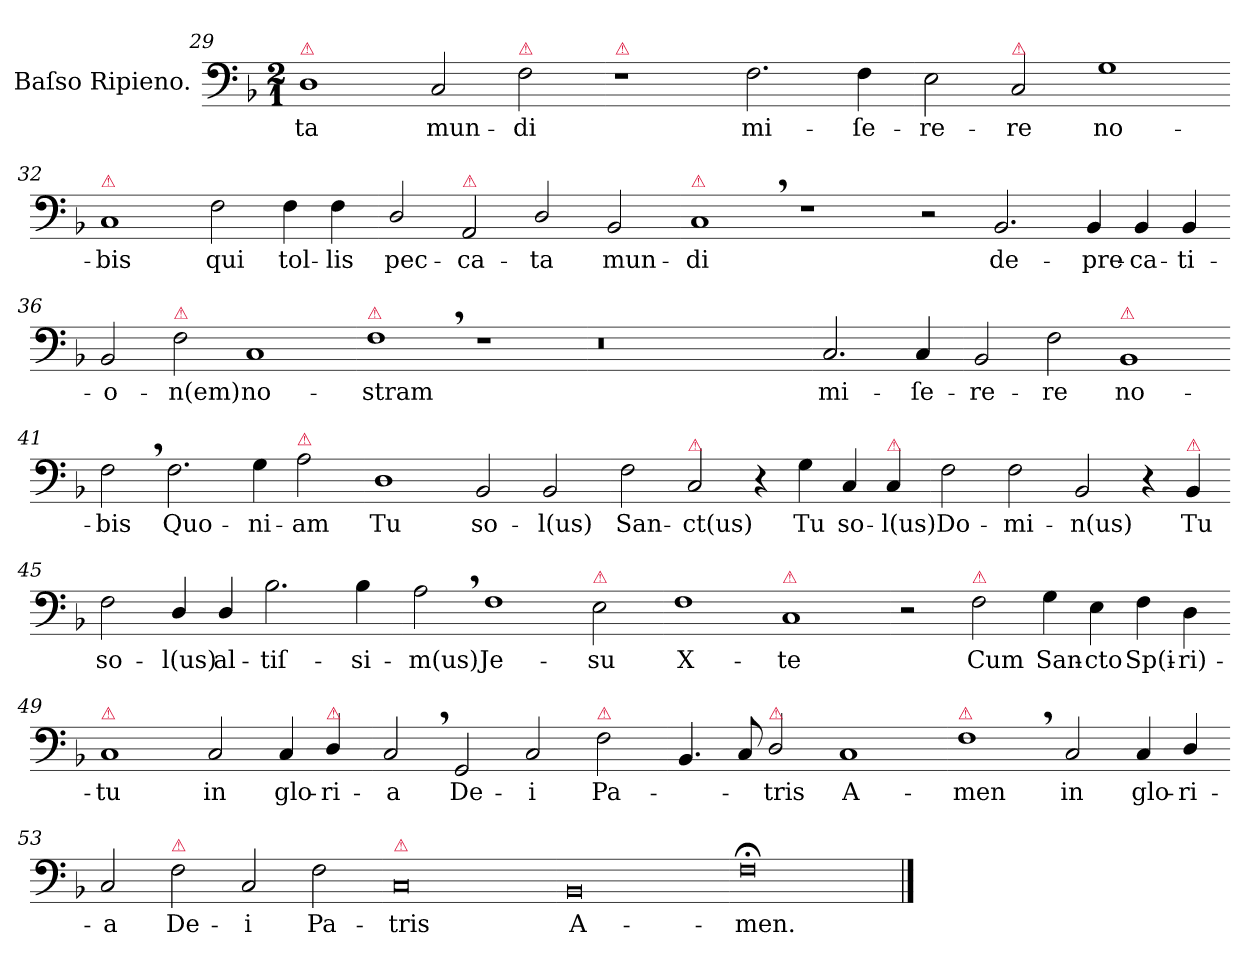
**kern	**text
*part1	*part1
*staff1	*staff1
*I"Baſso Ripieno.	*
*clefF4	*
*k[b-]	*
*M2/1	*
=29	=29
!LO:TX:a:color=crimson:t=⚠	!
1D	-ta
2C/	mun-
!LO:TX:a:color=crimson:t=⚠	!
2F\	-di
=30-	=30-
!LO:TX:a:color=crimson:t=⚠	!
1r	.
2.F\	mi-
4F\	-ſe-
=31-	=31-
2E\	-re-
!LO:TX:a:color=crimson:t=⚠	!
2C/	-re
1G	no-
=32-	=32-
!LO:TX:a:color=crimson:t=⚠	!
1C	-bis
2F\	qui
4F\	tol-
4F\	-lis
=33-	=33-
2D/	pec-
!LO:TX:a:color=crimson:t=⚠	!
2AA/	-ca-
2D/	-ta
2BB-/	mun-
=34-	=34-
!LO:TX:a:color=crimson:t=⚠	!
1C,<	-di
1r	.
=35-	=35-
2r	.
2.BB-/	de-
4BB-/	-pre-
4BB-/	-ca-
4BB-/	-ti-
=36-	=36-
2BB-/	-o-
!LO:TX:a:color=crimson:t=⚠	!
2F\	-n(em)
1C	no-
=37-	=37-
!LO:TX:a:color=crimson:t=⚠	!
1F,<	-stram
1r	.
=38-	=38-
0.r	.
=39-	=39-
2.C/	mi-
4C/	-ſe-
=40-	=40-
2BB-/	-re-
2F\	-re
!LO:TX:a:color=crimson:t=⚠	!
1BB-	no-
=41-	=41-
2F,<\	-bis
2.F\	Quo-
4G\	-ni-
!LO:TX:a:color=crimson:t=⚠	!
2A\	-am
=42-	=42-
1D	Tu
2BB-/	so-
2BB-/	-l(us)
=43-	=43-
2F\	San-
!LO:TX:a:color=crimson:t=⚠	!
2C/	-ct(us)
4r	.
4G\	Tu
4C/	so-
!LO:TX:a:color=crimson:t=⚠	!
4C/	-l(us)
=44-	=44-
2F\	Do-
2F\	-mi-
2BB-/	-n(us)
4r	.
!LO:TX:a:color=crimson:t=⚠	!
4BB-/	Tu
=45-	=45-
2F\	so-
4D/	-l(us)
4D/	al-
2.B-\	-tiſ-
4B-\	-si-
=46-	=46-
2A,<\	-m(us)
1F	Je-
!LO:TX:a:color=crimson:t=⚠	!
2E\	-su
=47-	=47-
1F	X-
!LO:TX:a:color=crimson:t=⚠	!
1C	-te
=48-	=48-
2r	.
!LO:TX:a:color=crimson:t=⚠	!
2F\	Cum
4G\	San-
4E\	-cto
4F\	Sp(i-
4D\	-ri)-
=49-	=49-
!LO:TX:a:color=crimson:t=⚠	!
1C	-tu
2C/	in
4C/	glo-
!LO:TX:a:color=crimson:t=⚠	!
4D/	-ri-
=50-	=50-
2C,</	-a
2GG/	De-
2C/	-i
!LO:TX:a:color=crimson:t=⚠	!
2F\	Pa-
=51-	=51-
4.BB-/	.
8C/	.
!LO:TX:a:color=crimson:t=⚠	!
2D/	-tris
1C	A-
=52-	=52-
!LO:TX:a:color=crimson:t=⚠	!
1F,<	-men
2C/	in
4C/	glo-
4D/	-ri-
=53-	=53-
2C/	-a
!LO:TX:a:color=crimson:t=⚠	!
2F\	De-
2C/	-i
2F\	Pa-
=54-	=54-
!LO:TX:a:color=crimson:t=⚠	!
0C	-tris
=55-	=55-
0BB-	A-
=56-	=56-
0F;<	-men.
==	==
*-	*-
